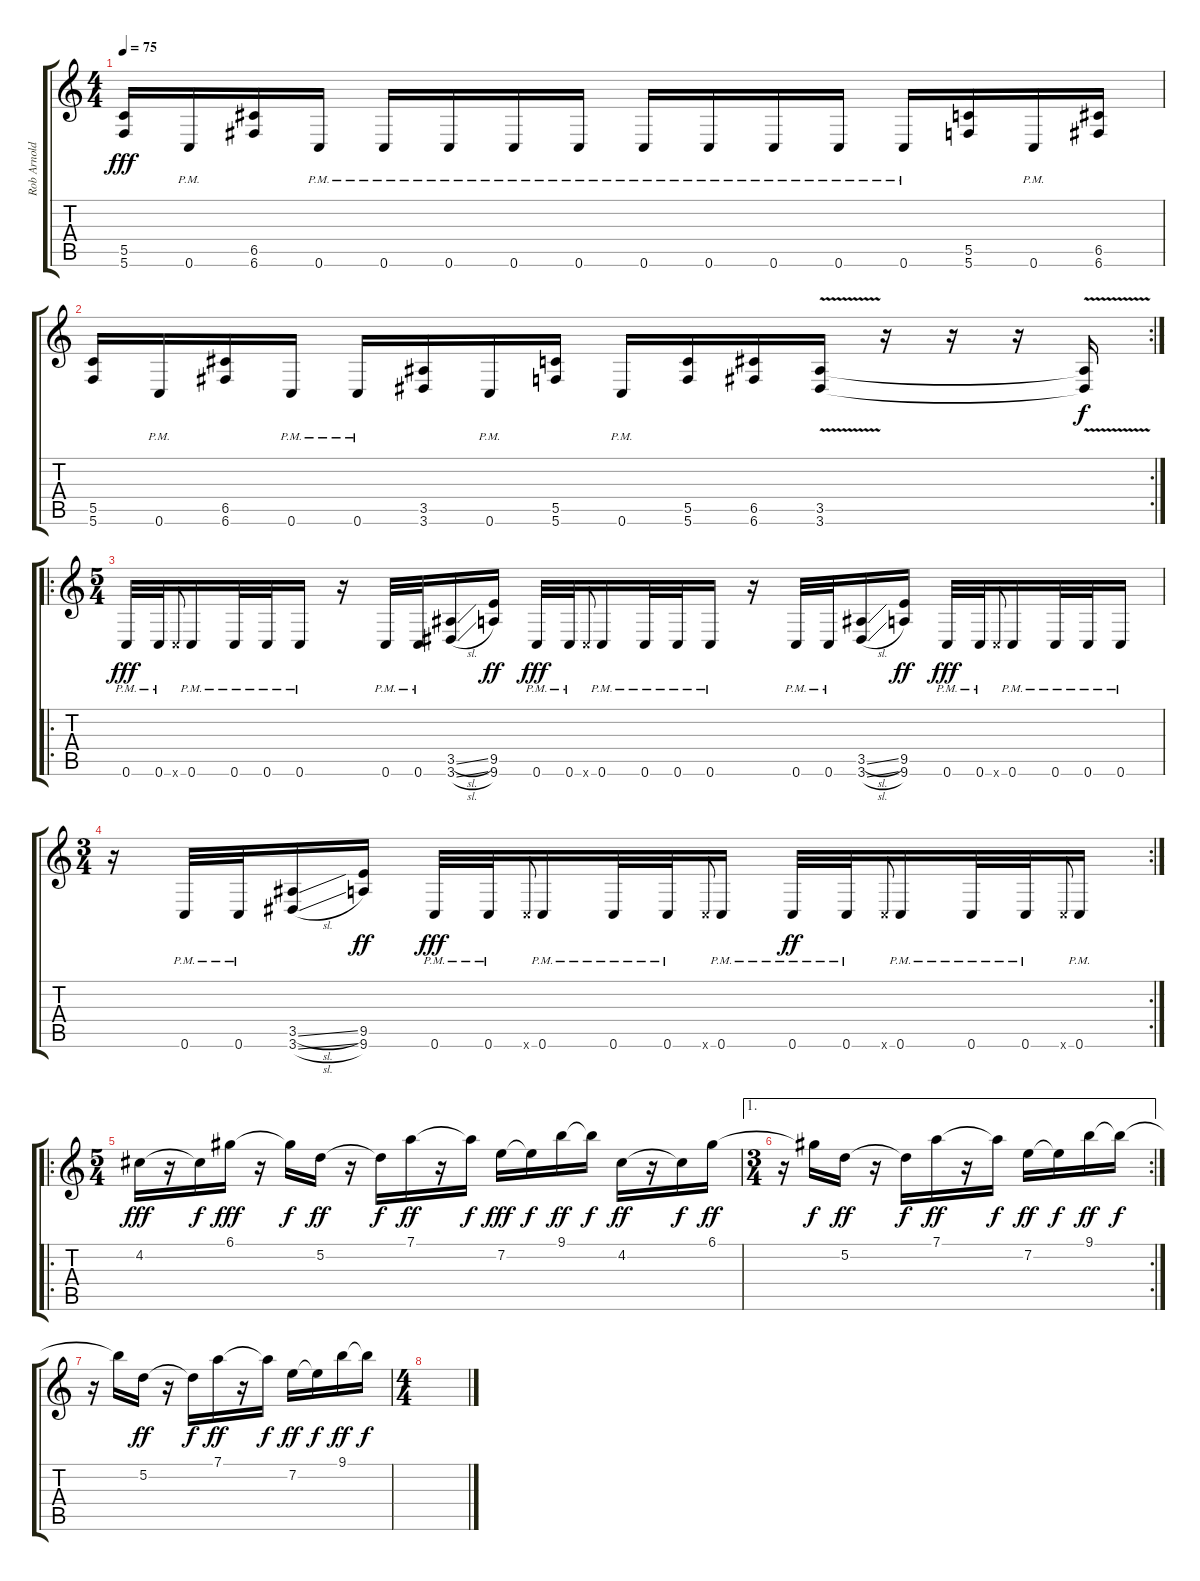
\track ("Rob Arnold" "Rob Arnold") {instrument distortionguitar}
\staff {score tabs}
\tuning (D4 A3 F3 C3 G2 C2) {hide}
\ts (4 4)
\tempo 75
\clef g2
\ks c
(5.5 5.6).16{dy fff} 0.6{pm}.16 (6.5 6.6).16 0.6{pm}.16 0.6{pm}.16 0.6{pm}.16 0.6{pm}.16 0.6{pm}.16 0.6{pm}.16 0.6{pm}.16 0.6{pm}.16 0.6{pm}.16 0.6{pm}.16 (5.5 5.6).16 0.6{pm}.16 (6.5 6.6).16 |
\rc 2
(5.5 5.6).16 0.6{pm}.16 (6.5 6.6).16 0.6{pm}.16 0.6{pm}.16 (3.5 3.6).16 0.6{pm}.16 (5.5 5.6).16 0.6{pm}.16 (5.5 5.6).16 (6.5 6.6).16 (3.5{v} 3.6{v}).16 r.16 r.16 r.16 (3.5{t} 3.6{t}).16{dy f} |
\ro
\ts (5 4)
0.6{pm}.32{dy fff} 0.6{pm}.32 0.6{x}.8{gr onbeat} 0.6{pm}.16 0.6{pm}.32 0.6{pm}.32 0.6{pm}.16 r.16 0.6{pm}.32 0.6{pm}.32 (3.5{sl} 3.6{sl}).16 (9.5 9.6).16{dy ff} 0.6{pm}.32{dy fff} 0.6{pm}.32 0.6{x}.8{gr onbeat} 0.6{pm}.16 0.6{pm}.32 0.6{pm}.32 0.6{pm}.16 r.16 0.6{pm}.32 0.6{pm}.32 (3.5{sl} 3.6{sl}).16 (9.5 9.6).16{dy ff} 0.6{pm}.32{dy fff} 0.6{pm}.32 0.6{x}.8{gr onbeat} 0.6{pm}.16 0.6{pm}.32 0.6{pm}.32 0.6{pm}.16 |
\rc 2
\ts (3 4)
r.16 0.6{pm}.32 0.6{pm}.32 (3.5{sl} 3.6{sl}).16 (9.5 9.6).16{dy ff} 0.6{pm}.32{dy fff} 0.6{pm}.32 0.6{x}.8{gr onbeat} 0.6{pm}.16 0.6{pm}.32 0.6{pm}.32 0.6{x}.8{gr onbeat} 0.6{pm}.16 0.6{pm}.32{dy ff} 0.6{pm}.32 0.6{x}.8{gr onbeat} 0.6{pm}.16 0.6{pm}.32 0.6{pm}.32 0.6{x}.8{gr onbeat} 0.6{pm}.16 |
\ro
\ts (5 4)
4.2.16{dy fff} r.16 4.2{t}.16{dy f} 6.1.16{dy fff} r.16 6.1{t}.16{dy f} 5.2.16{dy ff} r.16 5.2{t}.16{dy f} 7.1.16{dy ff} r.16 7.1{t}.16{dy f} 7.2.16{dy fff} 7.2{t}.16{dy f} 9.1.16{dy ff} 9.1{t}.16{dy f} 4.2.16{dy ff} r.16 4.2{t}.16{dy f} 6.1.16{dy ff} |
\ae 1
\rc 2
\ts (3 4)
r.16 6.1{t}.16{dy f} 5.2.16{dy ff} r.16 5.2{t}.16{dy f} 7.1.16{dy ff} r.16 7.1{t}.16{dy f} 7.2.16{dy ff} 7.2{t}.16{dy f} 9.1.16{dy ff} 9.1{t}.16{dy f} |
r.16 9.1{t}.16 5.2.16{dy ff} r.16 5.2{t}.16{dy f} 7.1.16{dy ff} r.16 7.1{t}.16{dy f} 7.2.16{dy ff} 7.2{t}.16{dy f} 9.1.16{dy ff} 9.1{t}.16{dy f} |
\ts (4 4)
